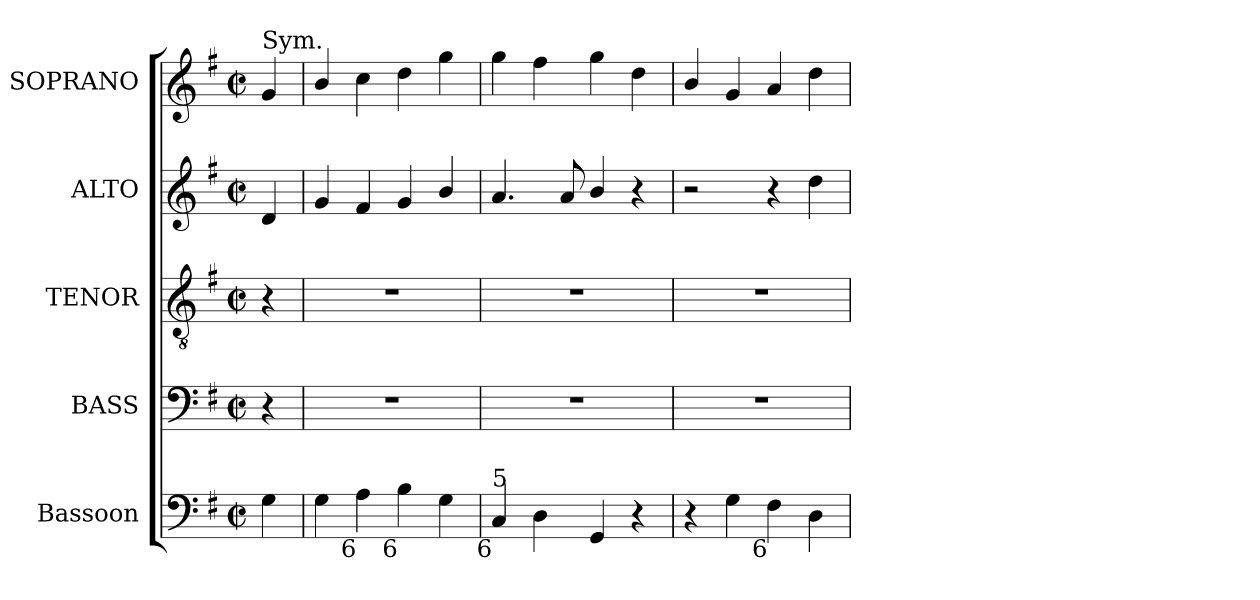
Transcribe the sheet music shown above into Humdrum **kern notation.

**kern	**kern	**kern	**kern	**kern
*part5	*part4	*part3	*part2	*part1
*staff5	*staff4	*staff3	*staff2	*staff1
*I"Bassoon	*I"BASS	*I"TENOR	*I"ALTO	*I"SOPRANO
*I'Bsn.	*I'B.	*I'T.	*I'A.	*I'S.
!!LO:PB:g=z
*clefF4	*clefF4	*clefGv2	*clefG2	*clefG2
*	*	*ITrd7c12	*	*
*k[f#]	*k[f#]	*k[f#]	*k[f#]	*k[f#]
*G:	*G:	*G:	*G:	*G:
*M2/2	*M2/2	*M2/2	*M2/2	*M2/2
*met(c|)	*met(c|)	*met(c|)	*met(c|)	*met(c|)
=	=	=	=	=
!	!	!	!	!LO:TX:a:t=Sym.
4Gi\	4r	4r	4di/	4gi/
=1	=1	=1	=1	=1
4Gi\	1r	1r	4gi/	4bi/
!LO:TX:b:rj:t=6	!	!	!	!
4Ai\	.	.	4f#i/	4cci\
!LO:TX:b:rj:t=6	!	!	!	!
4Bi\	.	.	4gi/	4ddi\
4Gi\	.	.	4bi/	4ggi\
=2	=2	=2	=2	=2
!LO:TX:b:rj:t=6	!	!	!	!
!LO:TX:t=5	!	!	!	!
4Ci/	1r	1r	4.ai/	4ggi\
4Di\	.	.	.	4ff#i\
.	.	.	8ai/	.
4GGi/	.	.	4bi/	4ggi\
4r	.	.	4r	4ddi\
=3	=3	=3	=3	=3
4r	1r	1r	2r	4bi/
4Gi\	.	.	.	4gi/
!LO:TX:b:rj:t=6	!	!	!	!
4F#i\	.	.	4r	4ai/
4Di\	.	.	4ddi\	4ddi\
=	=	=	=	=
*-	*-	*-	*-	*-
